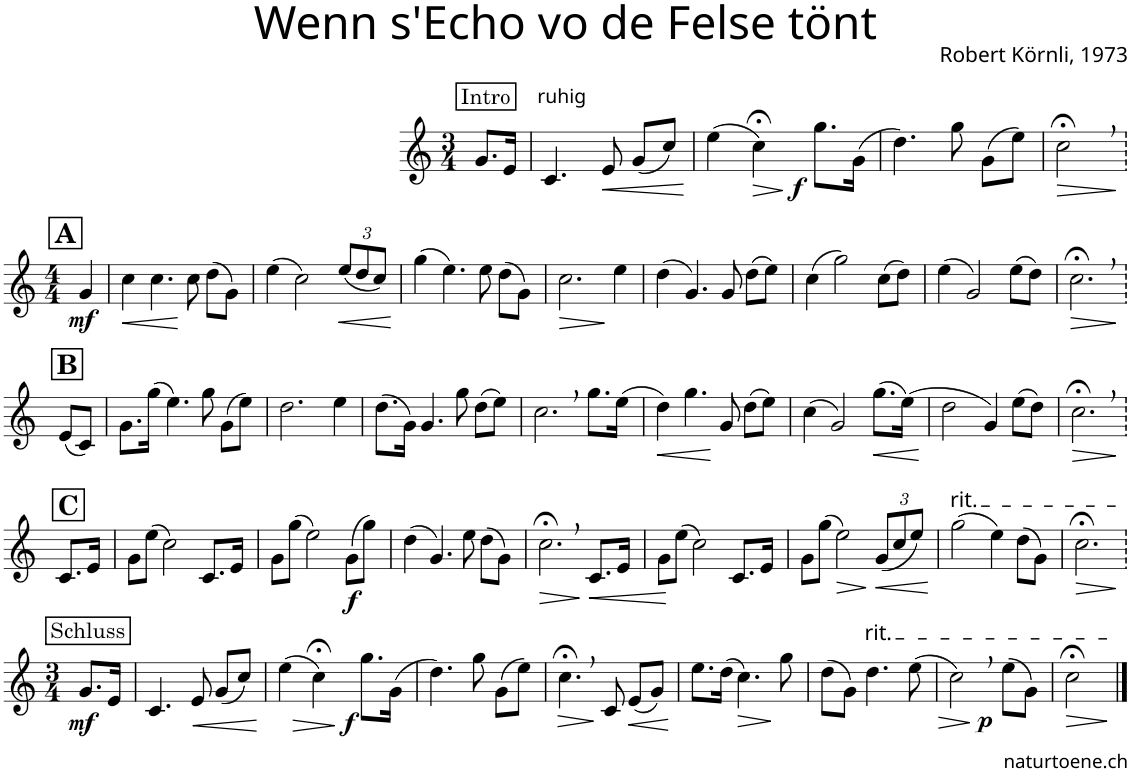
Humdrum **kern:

**kern	**dynam
*part1	*part1
*staff1	*staff1
*I"Alphorn	*
*I'Alphn.	*
*clefG2	*
*Trd4c6	*
*k[]	*
*M3/4	*
!!LO:REH:place=s1:a:cj:fs=11:t=Intro
=	=
!LO:TX:a:t=ruhig	!
8.g/L	.
16e/Jk	.
=1	=1
4.c/	.
!	!LO:HP:b
8e/	<
(8g/L	.
8cc/J)	.
.	[
=2	=2
(4ee\	.
!	!LO:HP:b
4cc;<\)	>
!	!LO:DY:n=1:b
8.gg\L	] f
(16g\Jk	.
=3	=3
4.dd\)	.
8gg\	.
(8g\L	.
8ee\J)	.
=4	=4
!	!LO:HP:b
2cc;<,\	>
.	]
!!LO:LB:g=z
!!LO:REH:place=s1:a:B:cj:fs=14:t=A
=4X1	=4X1
*M4/4	*
!	!LO:DY:b
4g/	mf
=5	=5
!	!LO:HP:b
4cc\	<
4.cc\	.
8cc\	[
(8dd\L	.
8g\J)	.
=6	=6
(4ee\	.
2cc\)	.
*Xbrackettup	*
!	!LO:HP:b
(12ee/L	<
12dd/	.
12cc/J)	.
.	[
=7	=7
(4gg\	.
4.ee\)	.
8ee\	.
(8dd\L	.
8g\J)	.
=8	=8
!	!LO:HP:b
2.cc\	>
4ee\	]
=9	=9
(4dd\	.
4.g/)	.
8g/	.
(8dd\L	.
8ee\J)	.
=10	=10
(4cc\	.
2gg\)	.
(8cc\L	.
8dd\J)	.
=11	=11
(4ee\	.
2g/)	.
(8ee\L	.
8dd\J)	.
=12	=12
!	!LO:HP:b
2.cc;<,\	>
.	]
!!LO:LB:g=z
!!LO:REH:place=s1:a:B:cj:fs=14:t=B
=13	=13
(8e/L	.
8c/J)	.
=14	=14
8.g\L	.
(16gg\Jk	.
4.ee\)	.
8gg\	.
(8g\L	.
8ee\J)	.
=15	=15
2.dd\	.
4ee\	.
=16	=16
(8.dd\L	.
16g\Jk)	.
4.g/	.
8gg\	.
(8dd\L	.
8ee\J)	.
=17	=17
2.cc,\	.
8.gg\L	.
(16ee\Jk	.
=18	=18
!	!LO:HP:b
4dd\)	<
4.gg\	.
8g/	[
(8dd\L	.
8ee\J)	.
=19	=19
(4cc\	.
2g/)	.
!	!LO:HP:b
(8.gg\L	<
(16ee\Jk)	.
.	[
=20	=20
2dd\	.
4g/)	.
(8ee\L	.
8dd\J)	.
=21	=21
!	!LO:HP:b
2.cc;<,\	>
.	]
!!LO:LB:g=z
!!LO:REH:place=s1:a:B:cj:fs=14:t=C
=21X2	=21X2
8.c/L	.
16e/Jk	.
=22	=22
8g\L	.
(8ee\J	.
2cc\)	.
8.c/L	.
16e/Jk	.
=23	=23
8g\L	.
(8gg\J	.
2ee\)	.
!	!LO:DY:b
(8g\L	f
8gg\J)	.
=24	=24
(4dd\	.
4.g/)	.
8ee\	.
(8dd\L	.
8g\J)	.
=25	=25
!	!LO:HP:b
2.cc;<,\	>
!	!LO:HP:n=1:b
8.c/L	] <
16e/Jk	.
=26	=26
8g\L	.
(8ee\J	[
2cc\)	.
8.c/L	.
16e/Jk	.
=27	=27
8g\L	.
(8gg\J	.
!	!LO:HP:b
2ee\)	>
!	!LO:HP:n=1:b
(12g/L	] <
12cc/	.
12ee/J)	.
.	[
=28	=28
!LO:TX:a:t=rit.	!
(2gg\	.
4ee\)	.
(8dd\L	.
8g\J)	.
=29	=29
!	!LO:HP:b
2.cc;<\	>
.	]
!!LO:LB:g=z
!!LO:REH:place=s1:a:cj:fs=11:t=Schluss
=29X3	=29X3
*M3/4	*
!	!LO:DY:b
8.g/L	mf
16e/Jk	.
=30	=30
4.c/	.
!	!LO:HP:b
8e/	<
(8g/L	.
8cc/J)	.
.	[
=31	=31
!	!LO:HP:b
(4ee\	>
4cc;<\)	.
!	!LO:DY:n=1:b
8.gg\L	] f
(16g\Jk	.
=32	=32
4.dd\)	.
8gg\	.
(8g\L	.
8ee\J)	.
=33	=33
!	!LO:HP:b
4.cc;<,\	>
8c/	]
!	!LO:HP:b
(8e/L	<
8g/J)	.
.	[
=34	=34
8.ee\L	.
(16dd\Jk	.
!	!LO:HP:b
4.cc\)	>
8gg\	]
=35	=35
(8dd\L	.
8g\J)	.
!LO:TX:a:t=rit.	!
4.dd\	.
(8ee\	.
=36	=36
!	!LO:HP:b
2cc,\)	>
!	!LO:DY:n=1:b
(8ee\L	] p
8g\J)	.
=37	=37
!	!LO:HP:b
2cc;<\	>
.	]
==	==
*-	*-
